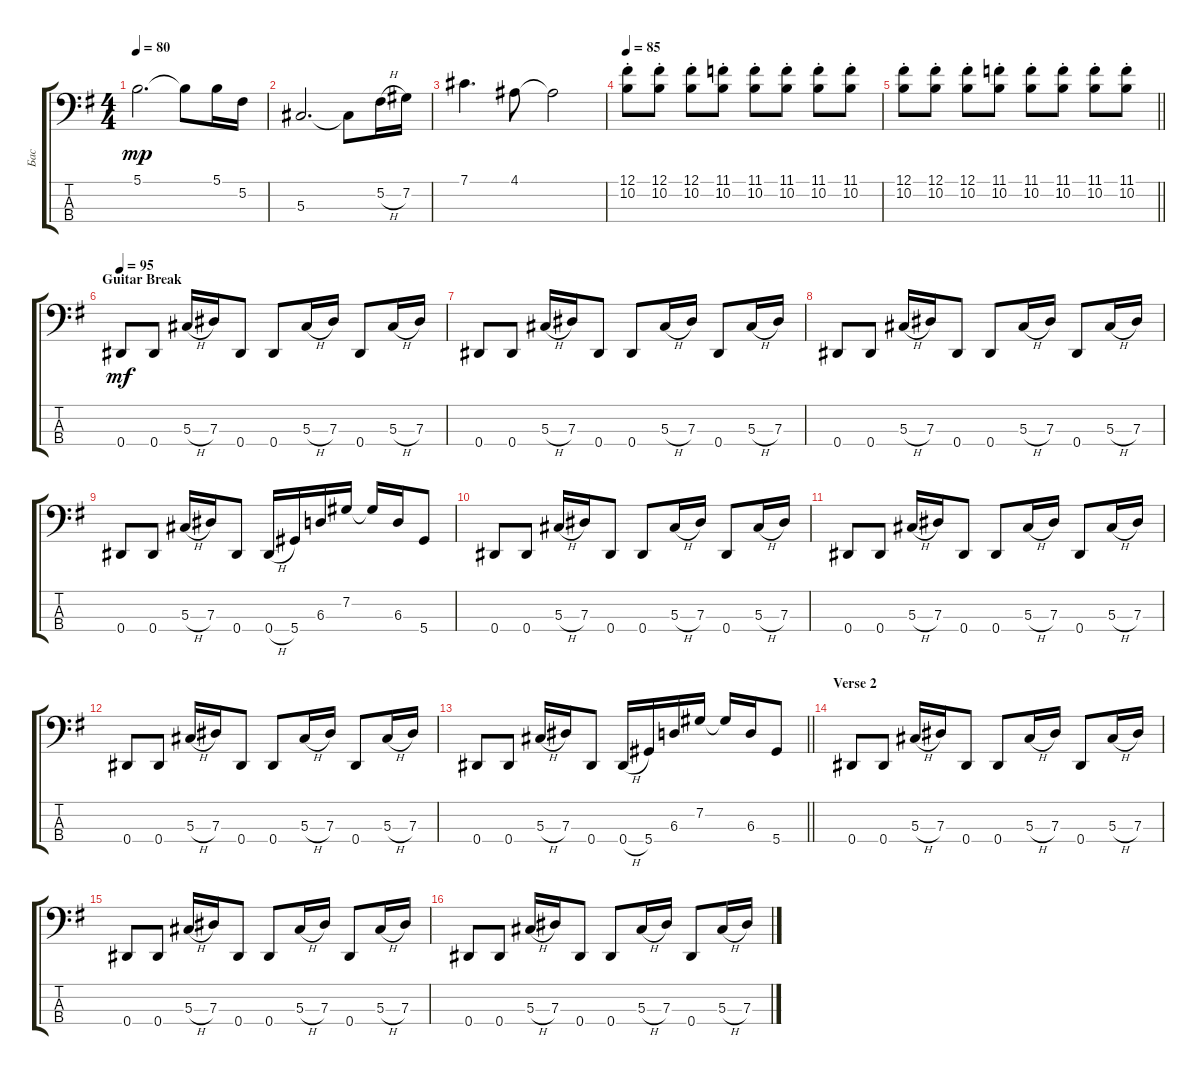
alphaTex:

\track ("Бас" "Бас") {instrument electricbassfinger}
\staff {score tabs}
\tuning (Gb2 Db2 Ab1 Eb1) {hide}
\ts (4 4)
\tempo 80
\clef f4
\ks eminor
5.1.2{d dy mp} 5.1{t}.8 5.1.16 5.2.16 |
5.3.2{d} 5.3{t}.8 5.2{h}.16 7.2.16 |
7.1.4{d} 4.1.8 4.1{t}.2 |
\tempo 85
(12.1{st} 10.2{st}).8 (12.1{st} 10.2{st}).8 (12.1{st} 10.2{st}).8 (11.1{st} 10.2{st}).8 (11.1{st} 10.2{st}).8 (11.1{st} 10.2{st}).8 (11.1{st} 10.2{st}).8 (11.1{st} 10.2{st}).8 |
\barLineRight lightlight
(12.1{st} 10.2{st}).8 (12.1{st} 10.2{st}).8 (12.1{st} 10.2{st}).8 (11.1{st} 10.2{st}).8 (11.1{st} 10.2{st}).8 (11.1{st} 10.2{st}).8 (11.1{st} 10.2{st}).8 (11.1{st} 10.2{st}).8 |
\section ("" "Guitar Break")
\tempo 95
0.4.8{dy mf} 0.4.8 5.3{h}.16 7.3.16 0.4.8 0.4.8 5.3{h}.16 7.3.16 0.4.8 5.3{h}.16 7.3.16 |
0.4.8 0.4.8 5.3{h}.16 7.3.16 0.4.8 0.4.8 5.3{h}.16 7.3.16 0.4.8 5.3{h}.16 7.3.16 |
0.4.8 0.4.8 5.3{h}.16 7.3.16 0.4.8 0.4.8 5.3{h}.16 7.3.16 0.4.8 5.3{h}.16 7.3.16 |
0.4.8 0.4.8 5.3{h}.16 7.3.16 0.4.8 0.4{h}.16 5.4.16 6.3.16 7.2.16 7.2{t}.16 6.3.16 5.4.8 |
0.4.8 0.4.8 5.3{h}.16 7.3.16 0.4.8 0.4.8 5.3{h}.16 7.3.16 0.4.8 5.3{h}.16 7.3.16 |
0.4.8 0.4.8 5.3{h}.16 7.3.16 0.4.8 0.4.8 5.3{h}.16 7.3.16 0.4.8 5.3{h}.16 7.3.16 |
0.4.8 0.4.8 5.3{h}.16 7.3.16 0.4.8 0.4.8 5.3{h}.16 7.3.16 0.4.8 5.3{h}.16 7.3.16 |
\barLineRight lightlight
0.4.8 0.4.8 5.3{h}.16 7.3.16 0.4.8 0.4{h}.16 5.4.16 6.3.16 7.2.16 7.2{t}.16 6.3.16 5.4.8 |
\section ("" "Verse 2")
0.4.8 0.4.8 5.3{h}.16 7.3.16 0.4.8 0.4.8 5.3{h}.16 7.3.16 0.4.8 5.3{h}.16 7.3.16 |
0.4.8 0.4.8 5.3{h}.16 7.3.16 0.4.8 0.4.8 5.3{h}.16 7.3.16 0.4.8 5.3{h}.16 7.3.16 |
0.4.8 0.4.8 5.3{h}.16 7.3.16 0.4.8 0.4.8 5.3{h}.16 7.3.16 0.4.8 5.3{h}.16 7.3.16
